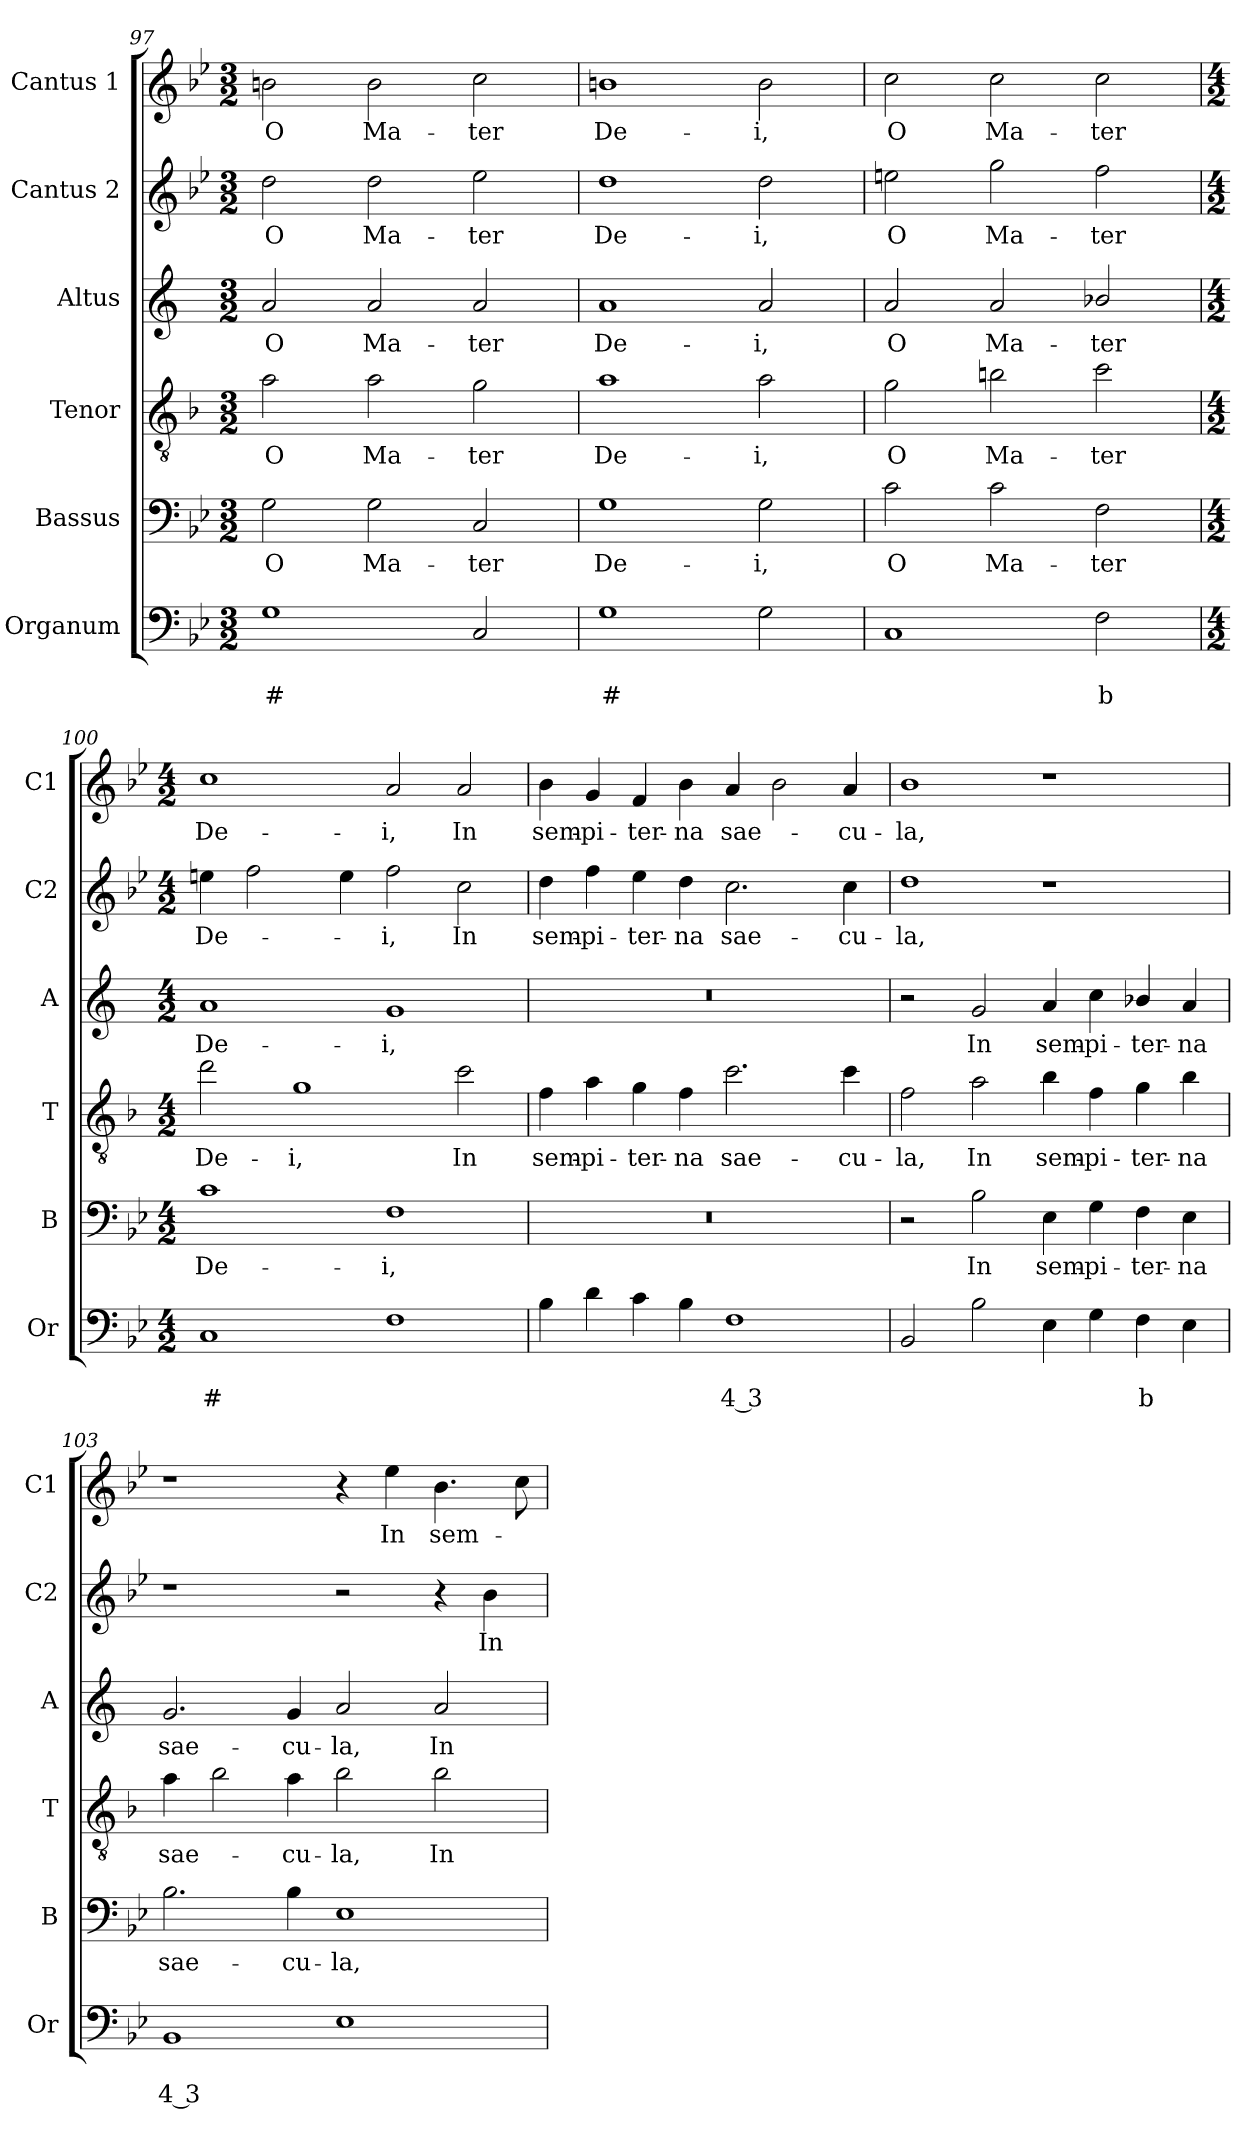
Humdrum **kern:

**kern	**text	**text	**kern	**text	**kern	**text	**kern	**text	**kern	**text	**kern	**text
*part6	*part6	*part6	*part5	*part5	*part4	*part4	*part3	*part3	*part2	*part2	*part1	*part1
*staff6	*staff6	*staff6	*staff5	*staff5	*staff4	*staff4	*staff3	*staff3	*staff2	*staff2	*staff1	*staff1
*I"Organum	*	*	*I"Bassus	*	*I"Tenor	*	*I"Altus	*	*I"Cantus 2	*	*I"Cantus 1	*
*I'Or	*	*	*I'B	*	*I'T	*	*I'A	*	*I'C2	*	*I'C1	*
*clefF4	*	*	*clefF4	*	*clefGv2	*	*clefG2	*	*clefG2	*	*clefG2	*
*	*	*	*	*	*ITrd4c7	*	*ITrd1c2	*	*	*	*	*
*k[b-e-]	*	*	*k[b-e-]	*	*k[b-e-]	*	*k[b-e-]	*	*k[b-e-]	*	*k[b-e-]	*
*B-:	*	*	*B-:	*	*B-:	*	*B-:	*	*B-:	*	*B-:	*
*M3/2	*	*	*M3/2	*	*M3/2	*	*M3/2	*	*M3/2	*	*M3/2	*
=97	=97	=97	=97	=97	=97	=97	=97	=97	=97	=97	=97	=97
!	!	!LO:LY:b	!	!LO:LY:b	!	!LO:LY:b	!	!LO:LY:b	!	!LO:LY:b	!	!LO:LY:b
1G	.	#	2G\	O	2d\	O	2g/	O	2dd\	O	2bn\	O
!	!	!	!	!LO:LY:b	!	!LO:LY:b	!	!LO:LY:b	!	!LO:LY:b	!	!LO:LY:b
.	.	.	2G\	Ma-	2d\	Ma-	2g/	Ma-	2dd\	Ma-	2b\	Ma-
!	!	!	!	!LO:LY:b	!	!LO:LY:b	!	!LO:LY:b	!	!LO:LY:b	!	!LO:LY:b
2C/	.	.	2C/	-ter	2c\	-ter	2g/	-ter	2ee-\	-ter	2cc\	-ter
=98	=98	=98	=98	=98	=98	=98	=98	=98	=98	=98	=98	=98
!	!	!LO:LY:b	!	!LO:LY:b	!	!LO:LY:b	!	!LO:LY:b	!	!LO:LY:b	!	!LO:LY:b
1G	.	#	1G	De-	1d	De-	1g	De-	1dd	De-	1bn	De-
!	!	!	!	!LO:LY:b	!	!LO:LY:b	!	!LO:LY:b	!	!LO:LY:b	!	!LO:LY:b
2G\	.	.	2G\	-i,	2d\	-i,	2g/	-i,	2dd\	-i,	2b\	-i,
!!LO:PB:g=z
=99	=99	=99	=99	=99	=99	=99	=99	=99	=99	=99	=99	=99
!	!	!	!	!LO:LY:b	!	!LO:LY:b	!	!LO:LY:b	!	!LO:LY:b	!	!LO:LY:b
1C	.	.	2c\	O	2c\	O	2g/	O	2een\	O	2cc\	O
!	!	!	!	!LO:LY:b	!	!LO:LY:b	!	!LO:LY:b	!	!LO:LY:b	!	!LO:LY:b
.	.	.	2c\	Ma-	2en\	Ma-	2g/	Ma-	2gg\	Ma-	2cc\	Ma-
!	!	!LO:LY:b	!	!LO:LY:b	!	!LO:LY:b	!	!LO:LY:b	!	!LO:LY:b	!	!LO:LY:b
2F\	.	b	2F\	-ter	2f\	-ter	2a-X/	-ter	2ff\	-ter	2cc\	-ter
=100	=100	=100	=100	=100	=100	=100	=100	=100	=100	=100	=100	=100
*M4/2	*	*	*M4/2	*	*M4/2	*	*M4/2	*	*M4/2	*	*M4/2	*
!	!	!LO:LY:b	!	!LO:LY:b	!	!LO:LY:b	!	!LO:LY:b	!	!LO:LY:b	!	!LO:LY:b
1C	.	#	1c	De-	2g\	De-	1g	De-	4een\	De-	1cc	De-
.	.	.	.	.	.	.	.	.	2ff\	.	.	.
!	!	!	!	!	!	!LO:LY:b	!	!	!	!	!	!
.	.	.	.	.	1c	-i,	.	.	.	.	.	.
.	.	.	.	.	.	.	.	.	4ee\	.	.	.
!	!	!	!	!LO:LY:b	!	!	!	!LO:LY:b	!	!LO:LY:b	!	!LO:LY:b
1F	.	.	1F	-i,	.	.	1f	-i,	2ff\	-i,	2a/	-i,
!	!	!	!	!	!	!LO:LY:b	!	!	!	!LO:LY:b	!	!LO:LY:b
.	.	.	.	.	2f\	In	.	.	2cc\	In	2a/	In
=101	=101	=101	=101	=101	=101	=101	=101	=101	=101	=101	=101	=101
!	!	!	!	!	!	!LO:LY:b	!	!	!	!LO:LY:b	!	!LO:LY:b
4B-\	.	.	0r	.	4B-\	sem-	0r	.	4dd\	sem-	4b-\	sem-
!	!	!	!	!	!	!LO:LY:b	!	!	!	!LO:LY:b	!	!LO:LY:b
4d\	.	.	.	.	4d\	-pi-	.	.	4ff\	-pi-	4g/	-pi-
!	!	!	!	!	!	!LO:LY:b	!	!	!	!LO:LY:b	!	!LO:LY:b
4c\	.	.	.	.	4c\	-ter-	.	.	4ee-\	-ter-	4f/	-ter-
!	!	!	!	!	!	!LO:LY:b	!	!	!	!LO:LY:b	!	!LO:LY:b
4B-\	.	.	.	.	4B-\	-na	.	.	4dd\	-na	4b-\	-na
!	!	!LO:LY:b	!	!	!	!LO:LY:b	!	!	!	!LO:LY:b	!	!LO:LY:b
1F	.	4 3	.	.	2.f\	sae-	.	.	2.cc\	sae-	4a/	sae-
.	.	.	.	.	.	.	.	.	.	.	2b-\	.
!	!	!	!	!	!	!LO:LY:b	!	!	!	!LO:LY:b	!	!LO:LY:b
.	.	.	.	.	4f\	-cu-	.	.	4cc\	-cu-	4a/	-cu-
=102	=102	=102	=102	=102	=102	=102	=102	=102	=102	=102	=102	=102
!	!	!	!	!	!	!LO:LY:b	!	!	!	!LO:LY:b	!	!LO:LY:b
2BB-/	.	.	2r	.	2B-\	-la,	2r	.	1dd	-la,	1b-	-la,
!	!	!	!	!LO:LY:b	!	!LO:LY:b	!	!LO:LY:b	!	!	!	!
2B-\	.	.	2B-\	In	2d\	In	2f/	In	.	.	.	.
!	!	!	!	!LO:LY:b	!	!LO:LY:b	!	!LO:LY:b	!	!	!	!
4E-\	.	.	4E-\	sem-	4e-\	sem-	4g/	sem-	1r	.	1r	.
!	!	!	!	!LO:LY:b	!	!LO:LY:b	!	!LO:LY:b	!	!	!	!
4G\	.	.	4G\	-pi-	4B-\	-pi-	4b-\	-pi-	.	.	.	.
!	!	!LO:LY:b	!	!LO:LY:b	!	!LO:LY:b	!	!LO:LY:b	!	!	!	!
4F\	.	b	4F\	-ter-	4c\	-ter-	4a-X/	-ter-	.	.	.	.
!	!	!	!	!LO:LY:b	!	!LO:LY:b	!	!LO:LY:b	!	!	!	!
4E-\	.	.	4E-\	-na	4e-\	-na	4g/	-na	.	.	.	.
=103	=103	=103	=103	=103	=103	=103	=103	=103	=103	=103	=103	=103
!	!	!LO:LY:b	!	!LO:LY:b	!	!LO:LY:b	!	!LO:LY:b	!	!	!	!
1BB-	.	4 3	2.B-\	sae-	4d\	sae-	2.f/	sae-	1r	.	1r	.
.	.	.	.	.	2e-\	.	.	.	.	.	.	.
!	!	!	!	!LO:LY:b	!	!LO:LY:b	!	!LO:LY:b	!	!	!	!
.	.	.	4B-\	-cu-	4d\	-cu-	4f/	-cu-	.	.	.	.
!	!	!	!	!LO:LY:b	!	!LO:LY:b	!	!LO:LY:b	!	!	!	!
1E-	.	.	1E-	-la,	2e-\	-la,	2g/	-la,	2r	.	4r	.
!	!	!	!	!	!	!	!	!	!	!	!	!LO:LY:b
.	.	.	.	.	.	.	.	.	.	.	4ee-\	In
!	!	!	!	!	!	!LO:LY:b	!	!LO:LY:b	!	!	!	!LO:LY:b
.	.	.	.	.	2e-\	In	2g/	In	4r	.	4.b-\	sem-
!	!	!	!	!	!	!	!	!	!	!LO:LY:b	!	!
.	.	.	.	.	.	.	.	.	4b-\	In	.	.
.	.	.	.	.	.	.	.	.	.	.	8cc\	.
=	=	=	=	=	=	=	=	=	=	=	=	=
*-	*-	*-	*-	*-	*-	*-	*-	*-	*-	*-	*-	*-
